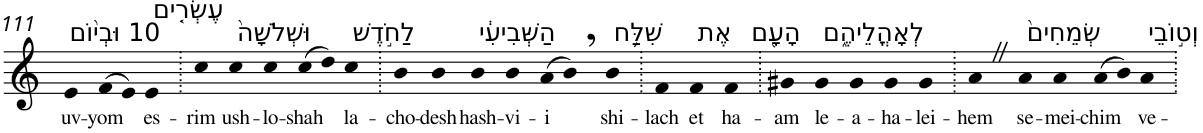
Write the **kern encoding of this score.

**kern	**text
*part1	*part1
*staff1	*staff1
*I"Piano	*
*I'Pno	*
!!LO:PB:g=z
*clefG2	*
*k[]	*
=111	=111
!LO:TX:a:t=10 וּבְי֨וֹם	!
!	!LO:LY:b
4e	uv-
!	!LO:LY:b
(>8f	-yom
8e)	.
!LO:TX:a:t=עֶשְׂרִ֤ים	!
!	!LO:LY:b
4e	es-
=112.	=112.
!	!LO:LY:b
4cc	-rim
!LO:TX:a:t=וּשְׁלֹשָׁה֙	!
!	!LO:LY:b
4cc	ush-
!	!LO:LY:b
4cc	-lo-
!	!LO:LY:b
(>8cc	-shah
8dd)	.
!LO:TX:a:t=לַחֹ֣דֶשׁ	!
!	!LO:LY:b
4cc	la-
=113.	=113.
!	!LO:LY:b
4b	-cho-
!	!LO:LY:b
4b	-desh
!LO:TX:a:t=הַשְּׁבִיעִ֔י	!
!	!LO:LY:b
4b	hash-
!	!LO:LY:b
4b	-vi-
!	!LO:LY:b
(>8a	-i
8b,)	.
!LO:TX:a:t=שִׁלַּ֥ח	!
!	!LO:LY:b
4b	shi-
=114.	=114.
!	!LO:LY:b
4f	-lach
!LO:TX:a:t=אֶת	!
!	!LO:LY:b
4f	et
!LO:TX:a:t=הָעָ֖ם	!
!	!LO:LY:b
4f	ha-
=115.	=115.
!	!LO:LY:b
4g#X	-am
!LO:TX:a:t=לְאָהֳלֵיהֶ֑ם	!
!	!LO:LY:b
4g#	le-
!	!LO:LY:b
4g#	-a-
!	!LO:LY:b
4g#	-ha-
!	!LO:LY:b
4g#	-lei-
=116.	=116.
!	!LO:LY:b
4aZ	-hem
!LO:TX:a:t=שְׂמֵחִים֙	!
!	!LO:LY:b
4a	se-
!	!LO:LY:b
4a	-mei-
!	!LO:LY:b
(>8a	-chim
8b)	.
!LO:TX:a:t=וְט֣וֹבֵי	!
!	!LO:LY:b
4a	ve-
=.	=.
*-	*-
